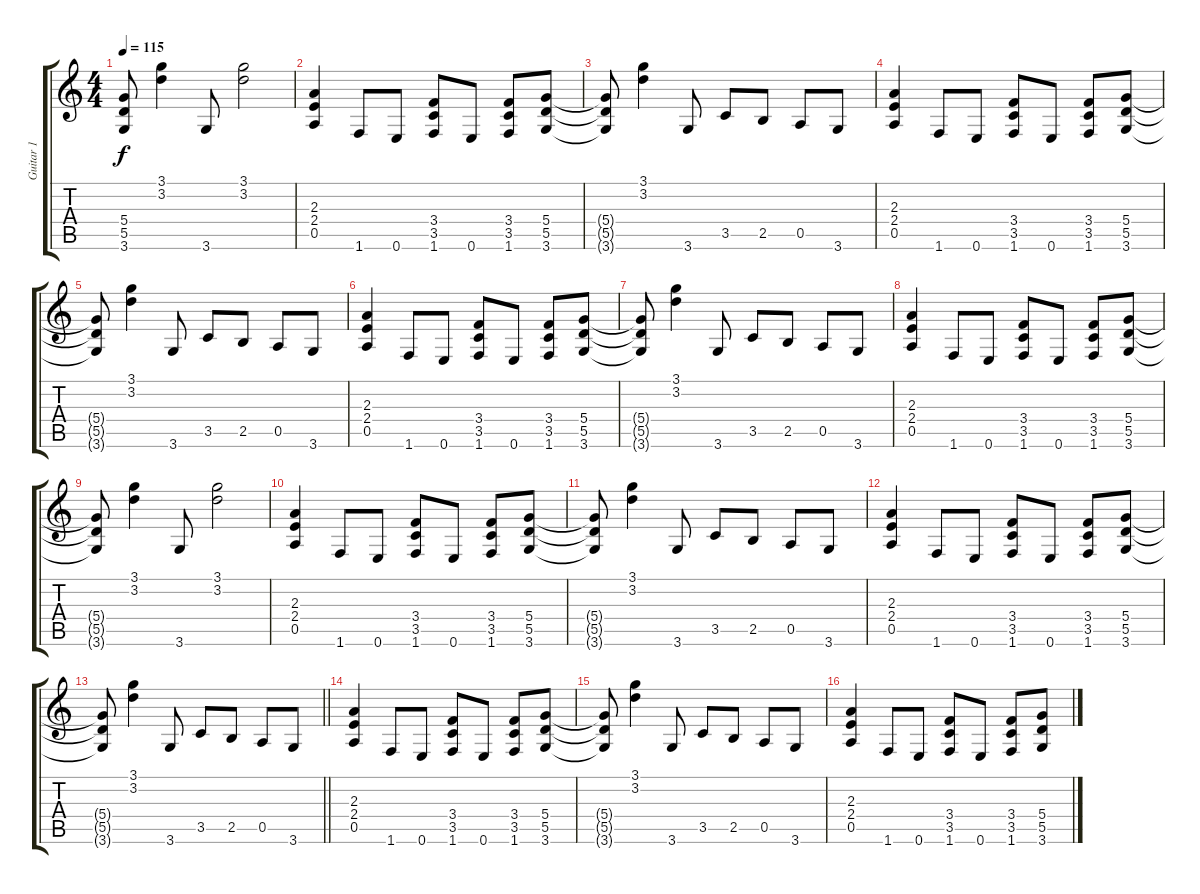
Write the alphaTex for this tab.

\track ("Guitar 1" "Guitar 1") {instrument distortionguitar}
\staff {score tabs}
\tuning (E4 B3 G3 D3 A2 E2) {hide}
\ts (4 4)
\tempo 115
\clef g2
\ks c
(5.4{t} 5.5{t} 3.6{t}).8{dy f} (3.1 3.2).4 3.6.8 (3.1 3.2).2 |
(2.3 2.4 0.5).4 1.6.8 0.6.8 (3.4 3.5 1.6).8 0.6.8 (3.4 3.5 1.6).8 (5.4 5.5 3.6).8 |
(5.4{t} 5.5{t} 3.6{t}).8 (3.1 3.2).4 3.6.8 3.5.8 2.5.8 0.5.8 3.6.8 |
(2.3 2.4 0.5).4 1.6.8 0.6.8 (3.4 3.5 1.6).8 0.6.8 (3.4 3.5 1.6).8 (5.4 5.5 3.6).8 |
(5.4{t} 5.5{t} 3.6{t}).8 (3.1 3.2).4 3.6.8 3.5.8 2.5.8 0.5.8 3.6.8 |
(2.3 2.4 0.5).4 1.6.8 0.6.8 (3.4 3.5 1.6).8 0.6.8 (3.4 3.5 1.6).8 (5.4 5.5 3.6).8 |
(5.4{t} 5.5{t} 3.6{t}).8 (3.1 3.2).4 3.6.8 3.5.8 2.5.8 0.5.8 3.6.8 |
(2.3 2.4 0.5).4 1.6.8 0.6.8 (3.4 3.5 1.6).8 0.6.8 (3.4 3.5 1.6).8 (5.4 5.5 3.6).8 |
(5.4{t} 5.5{t} 3.6{t}).8 (3.1 3.2).4 3.6.8 (3.1 3.2).2 |
(2.3 2.4 0.5).4 1.6.8 0.6.8 (3.4 3.5 1.6).8 0.6.8 (3.4 3.5 1.6).8 (5.4 5.5 3.6).8 |
(5.4{t} 5.5{t} 3.6{t}).8 (3.1 3.2).4 3.6.8 3.5.8 2.5.8 0.5.8 3.6.8 |
(2.3 2.4 0.5).4 1.6.8 0.6.8 (3.4 3.5 1.6).8 0.6.8 (3.4 3.5 1.6).8 (5.4 5.5 3.6).8 |
\barLineRight lightlight
(5.4{t} 5.5{t} 3.6{t}).8 (3.1 3.2).4 3.6.8 3.5.8 2.5.8 0.5.8 3.6.8 |
(2.3 2.4 0.5).4 1.6.8 0.6.8 (3.4 3.5 1.6).8 0.6.8 (3.4 3.5 1.6).8 (5.4 5.5 3.6).8 |
(5.4{t} 5.5{t} 3.6{t}).8 (3.1 3.2).4 3.6.8 3.5.8 2.5.8 0.5.8 3.6.8 |
(2.3 2.4 0.5).4 1.6.8 0.6.8 (3.4 3.5 1.6).8 0.6.8 (3.4 3.5 1.6).8 (5.4 5.5 3.6).8
